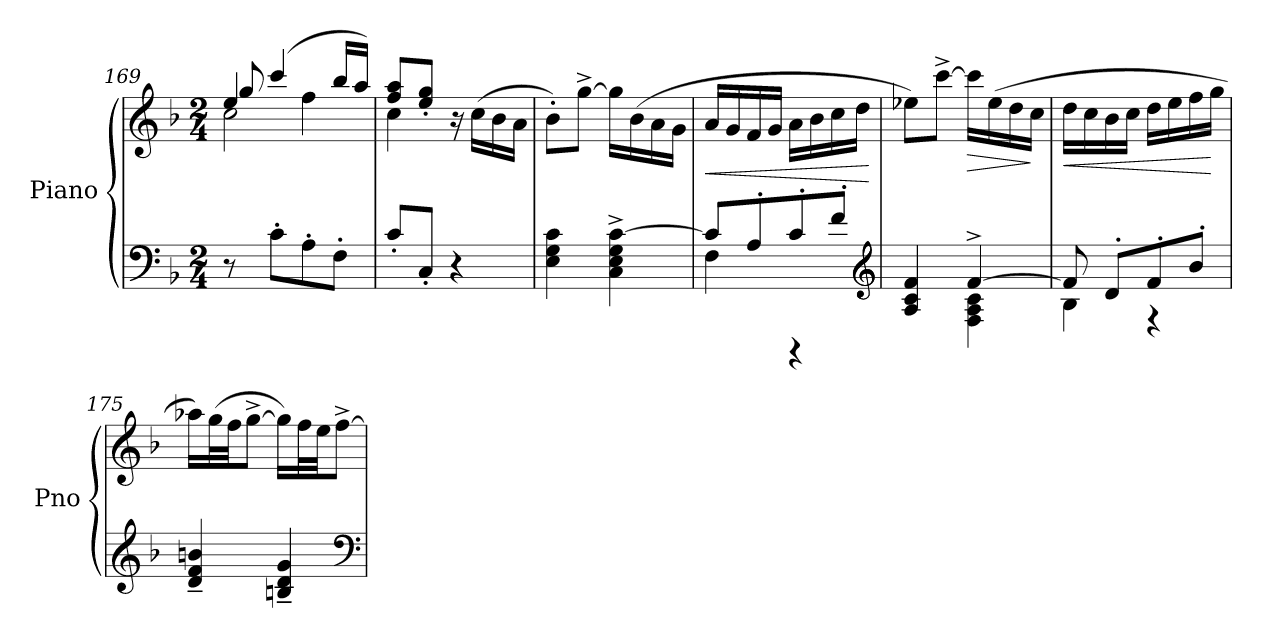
**kern	**kern	**dynam
*part1	*part1	*part1
*staff2	*staff1	*staff1/2
*I"Piano	*	*
*I'Pno	*	*
*clefF4	*clefG2	*
*k[b-]	*k[b-]	*
*F:	*F:	*
*M2/4	*M2/4	*
=169	=169	=169
*	*^	*
*	*	*^	*
8r	2cc\	4ee/	8gg/	.
8c'\L	.	.	(4ccc/	.
8A'\	.	4ff\	.	.
8F'\J	.	.	16bb-/LL	.
.	.	.	16aa/JJ)	.
*	*	*v	*v	*
=170	=170	=170	=170
8c'/L	4cc\	8ff/' 8aa/'L	.
8C'/J	.	8ee/' 8gg/'J	.
4r	16r	4ryy	.
.	(16cc\LL	.	.
.	16b-\	.	.
.	16a\JJ	.	.
*	*v	*v	*
=171	=171	=171
4E\ 4G\ 4c\	8b-'\L)	.
.	[8gg^\J	.
4C\^ 4E\^ 4G\^ [4c\^	16gg\LL]	.
.	(16b-\	.
.	16a\	.
.	16g\JJ	.
!!LO:LB:g=z
=172	=172	=172
*^	*	*
!	!	!	!LO:HP:b
8c/L]	4F\	16a/LL	<
.	.	16g/	.
8A'/	.	16f/	.
.	.	16g/JJ	.
8c'/	4rBBBB	16a\LL	.
.	.	16b-\	.
8f'/J	.	16cc\	.
.	.	16dd\JJ	.
*v	*v	*	*
*clefG2	*	*
.	.	[
=173	=173	=173
*^	*	*
4A/ 4c/ 4f/	4ryy	8ee-X\L)	.
.	.	[8ccc^\J	.
!	!	!	!LO:HP:b
[4f^/	4F\ 4A\ 4c\	16ccc\LL]	>
.	.	(16ee-\	.
.	.	16dd\	.
.	.	16cc\JJ	]
=174	=174	=174	=174
!	!	!	!LO:HP:b
8f/]	4B-\	16dd\LL	<
.	.	16cc\	.
8d'/L	.	16b-\	.
.	.	16cc\JJ	.
8f'/	4rF	16dd\LL	.
.	.	16ee\	.
8b-'/J	.	16ff\	.
.	.	16gg\JJ	[
*v	*v	*	*
=175	=175	=175
4d/~ 4f/~ 4bn/~	16aa-X\LL)	.
.	(32gg\L	.
.	32ff\JJ	.
.	[8gg^\J	.
4Bn/~ 4d/~ 4g/~	16gg\LL])	.
.	32ff\L	.
.	32ee\JJ	.
.	[8ff^\J	.
*clefF4	*	*
=	=	=
*-	*-	*-
